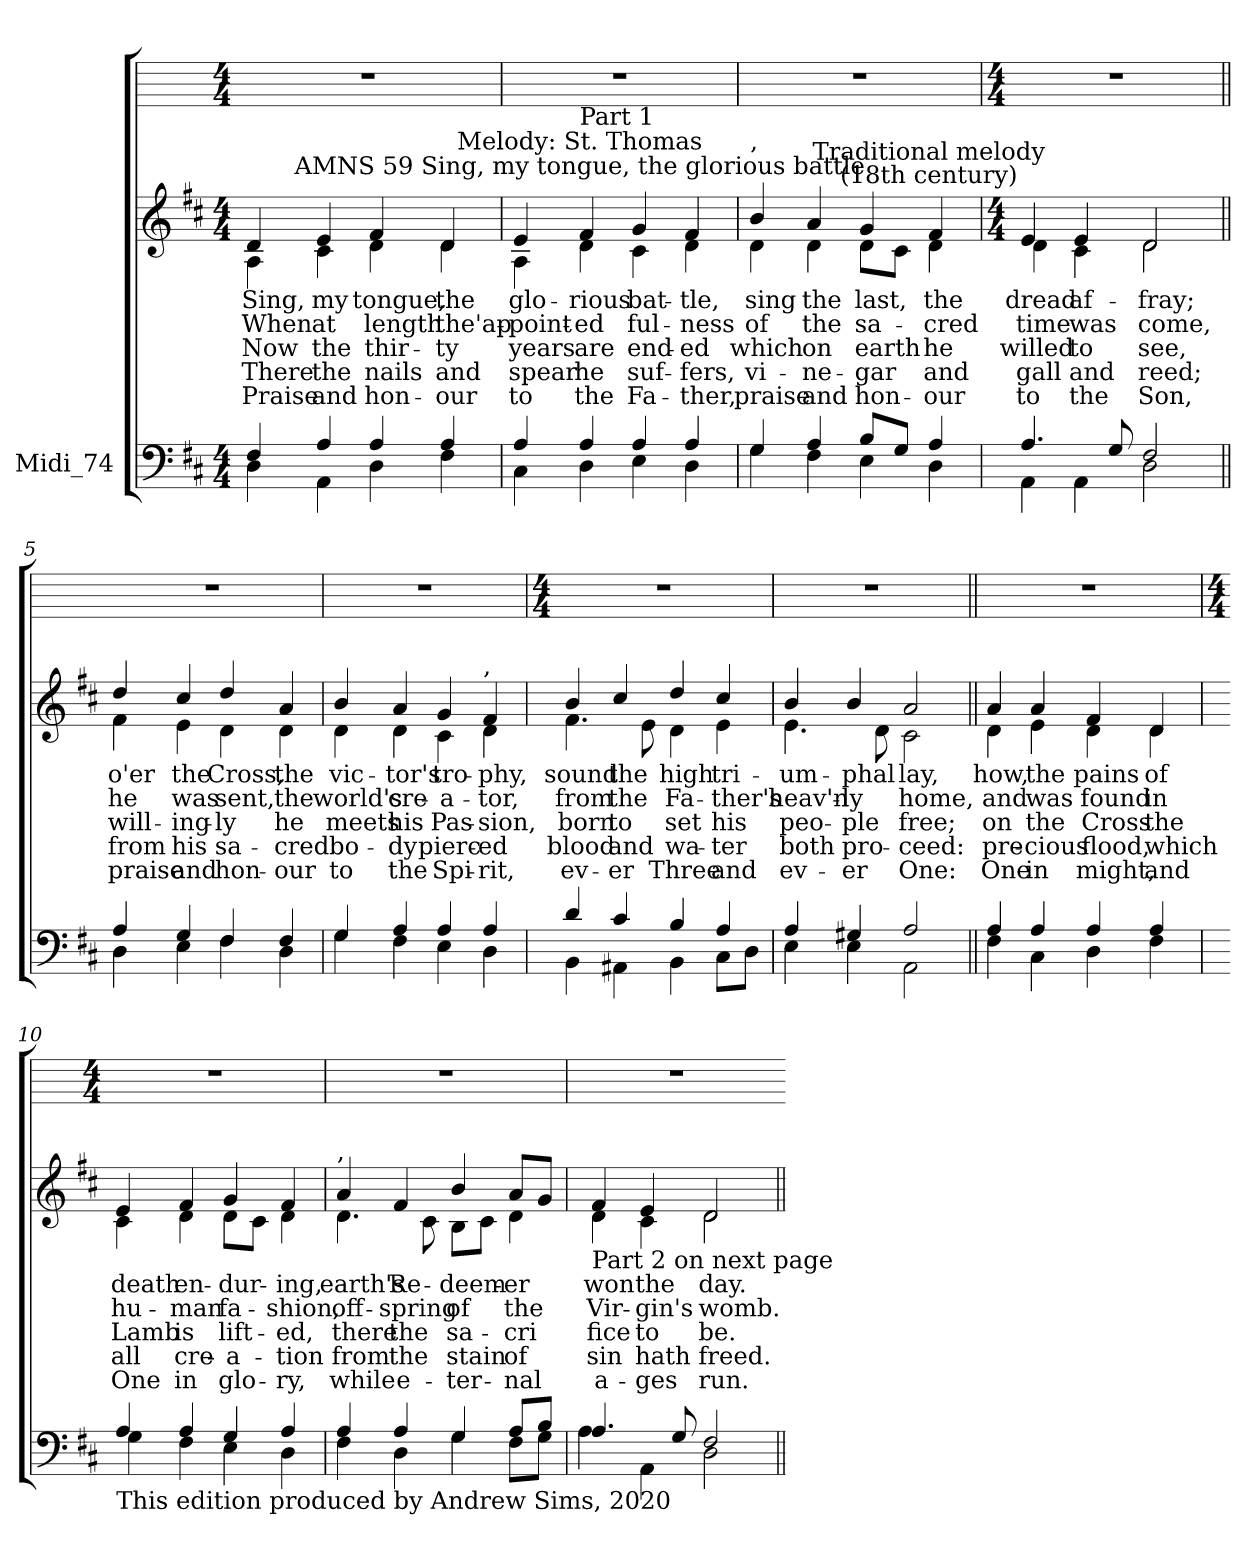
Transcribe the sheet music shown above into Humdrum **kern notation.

**kern	**kern	**text	**text	**text	**text	**text	**kern
*part3	*part2	*part2	*part2	*part2	*part2	*part2	*part1
*staff3	*staff2	*staff2	*staff2	*staff2	*staff2	*staff2	*staff1
*I"Midi_74	*	*	*	*	*	*	*
*clefF4	*clefG2	*	*	*	*	*	*
*k[f#c#]	*k[f#c#]	*	*	*	*	*	*
*D:	*D:	*	*	*	*	*	*
*M4/4	*M4/4	*	*	*	*	*	*M4/4
=1	=1	=1	=1	=1	=1	=1	=1
*^	*	*	*	*	*	*	*
!	!	!LO:TX:a:cj:t=Venantius Fortunatus (c. 530-c. 600),\ntr. J. M. Neale (1818-1866)	!	!	!	!	!	!
!	!	!	!LO:LY:b	!LO:LY:b	!LO:LY:b	!LO:LY:b	!LO:LY:b	!
*	*	*^	*	*	*	*	*	*
4F#/	4D\	4d/	4A	Sing,	When	Now	There	Praise	1r
!	!	!	!	!LO:LY:b	!LO:LY:b	!LO:LY:b	!LO:LY:b	!LO:LY:b	!
4A	4AA\	4e/	4c#\	my	at	the	the	and	.
!	!	!	!	!LO:LY:b	!LO:LY:b	!LO:LY:b	!LO:LY:b	!LO:LY:b	!
4A	4D\	4f#/	4d\	tongue,	length	thir-	-nails	hon-	.
!	!	!	!	!LO:LY:b	!LO:LY:b	!LO:LY:b	!LO:LY:b	!LO:LY:b	!
4A	4F#\	4d/	4d\	-the	the'ap-	-ty	and	our	.
=2	=2	=2	=2	=2	=2	=2	=2	=2	=2
!	!	!	!	!LO:LY:b	!LO:LY:b	!LO:LY:b	!LO:LY:b	!LO:LY:b	!
4A	4C#\	4e/	4A	glo-	-point-	-years	spear	to	1r
!	!	!LO:TX:a:cj:t=AMNS 59 Sing, my tongue, the glorious battle	!	!	!	!	!	!	!
!	!	!LO:TX:a:cj:t=Melody&colon; St. Thomas	!	!	!	!	!	!	!
!	!	!LO:TX:a:t=Part 1	!	!	!	!	!	!	!
!	!	!	!	!LO:LY:b	!LO:LY:b	!LO:LY:b	!LO:LY:b	!LO:LY:b	!
4A	4D\	4f#/	4d\	rious	ed	are	he	the	.
!	!	!	!	!LO:LY:b	!LO:LY:b	!LO:LY:b	!LO:LY:b	!LO:LY:b	!
4A	4E\	4g/	4c#\	bat-	-ful-	-end-	-suf-	-Fa-	.
!	!	!	!	!LO:LY:b	!LO:LY:b	!LO:LY:b	!LO:LY:b	!LO:LY:b	!
4A	4D\	4f#/	4d\	-tle,	ness	ed	fers,	ther,	.
=3	=3	=3	=3	=3	=3	=3	=3	=3	=3
!	!	!LO:TX:a:t=,	!	!	!	!	!	!	!
!	!	!	!	!LO:LY:b	!LO:LY:b	!LO:LY:b	!LO:LY:b	!LO:LY:b	!
4G/	4G\	4b/	4d\	sing	of	which	vi-	-praise	1r
!	!	!	!	!LO:LY:b	!LO:LY:b	!LO:LY:b	!LO:LY:b	!LO:LY:b	!
4A	4F#\	4a/	4d\	the	the	on	ne-	-and	.
!	!	!	!	!LO:LY:b	!LO:LY:b	!LO:LY:b	!LO:LY:b	!LO:LY:b	!
8BL	4E\	4g/	8d\L	last,	sa-	-earth	gar	hon-	.
8GJ	.	.	8c#\J	.	.	.	.	.	.
!	!	!LO:TX:a:cj:t=Traditional melody\n(18th century)	!	!	!	!	!	!	!
!	!	!	!	!LO:LY:b	!LO:LY:b	!LO:LY:b	!LO:LY:b	!LO:LY:b	!
4A	4D\	4f#/	4d\	-the	cred	he	and	our	.
!!LO:LB:g=z
=4	=4	=4	=4	=4	=4	=4	=4	=4	=4
*	*	*M4/4	*	*	*	*	*	*	*M4/4
!	!	!	!	!LO:LY:b	!LO:LY:b	!LO:LY:b	!LO:LY:b	!LO:LY:b	!
4.A/	4AA\	4e/	4d\	dread	time	willed	gall	to	1r
!	!	!	!	!LO:LY:b	!LO:LY:b	!LO:LY:b	!LO:LY:b	!LO:LY:b	!
.	4AA\	4e/	4c#\	af-	-was	to	and	the	.
8G/	.	.	.	.	.	.	.	.	.
!	!	!	!	!LO:LY:b	!LO:LY:b	!LO:LY:b	!LO:LY:b	!LO:LY:b	!
2F#/	2D\	2d/	2d\	fray;	come,	see,	reed;	Son,	.
=5||	=5||	=5||	=5||	=5||	=5||	=5||	=5||	=5||	=5||
!	!	!	!	!LO:LY:b	!LO:LY:b	!LO:LY:b	!LO:LY:b	!LO:LY:b	!
4A/	4D\	4dd/	4f#\	o'er	he	will-	-from	praise	1r
!	!	!	!	!LO:LY:b	!LO:LY:b	!LO:LY:b	!LO:LY:b	!LO:LY:b	!
4G/	4E\	4cc#/	4e\	the	was	ing-	-his	and	.
!	!	!	!	!LO:LY:b	!LO:LY:b	!LO:LY:b	!LO:LY:b	!LO:LY:b	!
4F#/	4F#\	4dd/	4d\	Cross,	sent,	ly	sa-	-hon-	.
!	!	!	!	!LO:LY:b	!LO:LY:b	!LO:LY:b	!LO:LY:b	!LO:LY:b	!
4F#/	4D\	4a/	4d\	-the	the	he	cred	our	.
=6	=6	=6	=6	=6	=6	=6	=6	=6	=6
!	!	!	!	!LO:LY:b	!LO:LY:b	!LO:LY:b	!LO:LY:b	!LO:LY:b	!
4G/	4G\	4b/	4d\	vic-	-world's	meets	bo-	-to	1r
!	!	!	!	!LO:LY:b	!LO:LY:b	!LO:LY:b	!LO:LY:b	!LO:LY:b	!
4A/	4F#\	4a/	4d\	tor's	cre-	-his	dy	the	.
!	!	!	!	!LO:LY:b	!LO:LY:b	!LO:LY:b	!LO:LY:b	!LO:LY:b	!
4A/	4E\	4g/	4c#\	tro-	-a-	-Pas-	-pierc-	-Spi-	.
!	!	!LO:TX:a:t=,	!	!	!	!	!	!	!
!	!	!	!	!LO:LY:b	!LO:LY:b	!LO:LY:b	!LO:LY:b	!LO:LY:b	!
4A/	4D\	4f#/	4d\	-phy,	tor,	sion,	ed	rit,	.
!!LO:LB:g=z
=7	=7	=7	=7	=7	=7	=7	=7	=7	=7
*	*	*	*	*	*	*	*	*	*M4/4
!	!	!	!	!LO:LY:b	!LO:LY:b	!LO:LY:b	!LO:LY:b	!LO:LY:b	!
4d	4BB\	4b/	4.f#\	sound	from	born	blood	ev-	1r
!	!	!	!	!LO:LY:b	!LO:LY:b	!LO:LY:b	!LO:LY:b	!LO:LY:b	!
4c#	4AA#X\	4cc#/	.	-the	the	to	and	er	.
.	.	.	8e\	.	.	.	.	.	.
!	!	!	!	!LO:LY:b	!LO:LY:b	!LO:LY:b	!LO:LY:b	!LO:LY:b	!
4B/	4BB\	4dd/	4d\	high	Fa-	-set	wa-	-Three	.
!	!	!	!	!LO:LY:b	!LO:LY:b	!LO:LY:b	!LO:LY:b	!LO:LY:b	!
4A/	8C#\L	4cc#/	4e\	tri-	-ther's	his	ter	and	.
.	8D\J	.	.	.	.	.	.	.	.
=8	=8	=8	=8	=8	=8	=8	=8	=8	=8
!	!	!	!	!LO:LY:b	!LO:LY:b	!LO:LY:b	!LO:LY:b	!LO:LY:b	!
4A/	4E\	4b/	4.e\	um-	-heav'n-	-peo-	-both	ev-	1r
!	!	!	!	!LO:LY:b	!LO:LY:b	!LO:LY:b	!LO:LY:b	!LO:LY:b	!
4G#X/	4E\	4b/	.	-phal	ly	ple	pro-	-er	.
.	.	.	8d\	.	.	.	.	.	.
!	!	!	!	!LO:LY:b	!LO:LY:b	!LO:LY:b	!LO:LY:b	!LO:LY:b	!
2A/	2AA\	2a/	2c#\	lay,	home,	free;	ceed:	One:	.
=9||	=9||	=9||	=9||	=9||	=9||	=9||	=9||	=9||	=9||
!	!	!	!	!LO:LY:b	!LO:LY:b	!LO:LY:b	!LO:LY:b	!LO:LY:b	!
4A/	4F#\	4a/	4d\	how,	and	on	pre-	-One	1r
!	!	!	!	!LO:LY:b	!LO:LY:b	!LO:LY:b	!LO:LY:b	!LO:LY:b	!
4A/	4C#\	4a/	4e\	the	was	the	cious	in	.
!	!	!	!	!LO:LY:b	!LO:LY:b	!LO:LY:b	!LO:LY:b	!LO:LY:b	!
4A/	4D\	4f#/	4d\	pains	found	Cross	flood,	might,	.
!	!	!	!	!LO:LY:b	!LO:LY:b	!LO:LY:b	!LO:LY:b	!LO:LY:b	!
4A/	4F#\	4d/	4d\	of	in	the	which	and	.
!!LO:LB:g=z
=10	=10	=10	=10	=10	=10	=10	=10	=10	=10
*	*	*	*	*	*	*	*	*	*M4/4
!LO:TX:b:t=This edition produced by Andrew Sims, 2020	!	!	!	!	!	!	!	!	!
!	!	!	!	!LO:LY:b	!LO:LY:b	!LO:LY:b	!LO:LY:b	!LO:LY:b	!
4A/	4G\	4e/	4c#\	death	hu-	-Lamb	all	One	1r
!	!	!	!	!LO:LY:b	!LO:LY:b	!LO:LY:b	!LO:LY:b	!LO:LY:b	!
4A/	4F#\	4f#/	4d\	en-	-man	is	cre-	-in	.
!	!	!	!	!LO:LY:b	!LO:LY:b	!LO:LY:b	!LO:LY:b	!LO:LY:b	!
4G/	4E\	4g/	8d\L	dur-	-fa-	-lift-	-a-	-glo-	.
.	.	.	8c#\J	.	.	.	.	.	.
!	!	!	!	!LO:LY:b	!LO:LY:b	!LO:LY:b	!LO:LY:b	!LO:LY:b	!
4A/	4D\	4f#/	4d\	-ing,	shion,	ed,	tion	ry,	.
=11	=11	=11	=11	=11	=11	=11	=11	=11	=11
!	!	!LO:TX:a:t=,	!	!	!	!	!	!	!
!	!	!	!	!LO:LY:b	!LO:LY:b	!LO:LY:b	!LO:LY:b	!LO:LY:b	!
4A/	4F#\	4a/	4.d\	earth's	off-	-there	from	while	1r
!	!	!	!	!LO:LY:b	!LO:LY:b	!LO:LY:b	!LO:LY:b	!LO:LY:b	!
4A/	4D\	4f#/	.	Re-	-spring	the	the	e-	.
.	.	.	8c#\	.	.	.	.	.	.
!	!	!	!	!LO:LY:b	!LO:LY:b	!LO:LY:b	!LO:LY:b	!LO:LY:b	!
4G/	4G\	4b/	8B\L	-deem-	-of	sa-	-stain	ter-	.
.	.	.	8c#\J	.	.	.	.	.	.
!	!	!	!	!LO:LY:b	!LO:LY:b	!LO:LY:b	!LO:LY:b	!LO:LY:b	!
8A/L	8F#\L	8a/L	4d\	-er	the	cri	of	nal	.
8B/J	8G\J	8g/J	.	.	.	.	.	.	.
=12	=12	=12	=12	=12	=12	=12	=12	=12	=12
!	!	!LO:TX:b:t=Part 2 on next page	!	!	!	!	!	!	!
!	!	!	!	!LO:LY:b	!LO:LY:b	!LO:LY:b	!LO:LY:b	!LO:LY:b	!
4.A/	4A\	4f#/	4d\	won	Vir-	-fice	sin	a-	1r
!	!	!	!	!LO:LY:b	!LO:LY:b	!LO:LY:b	!LO:LY:b	!LO:LY:b	!
.	4AA\	4e/	4c#\	-the	gin's	to	hath	ges	.
8G/	.	.	.	.	.	.	.	.	.
!	!	!	!	!LO:LY:b	!LO:LY:b	!LO:LY:b	!LO:LY:b	!LO:LY:b	!
2F#/	2D\	2d/	2d\	day.	womb.	be.	freed.	run.	.
*v	*v	*	*	*	*	*	*	*	*
*	*v	*v	*	*	*	*	*	*
=||	=||	=	=	=	=	=	=
*-	*-	*-	*-	*-	*-	*-	*-
